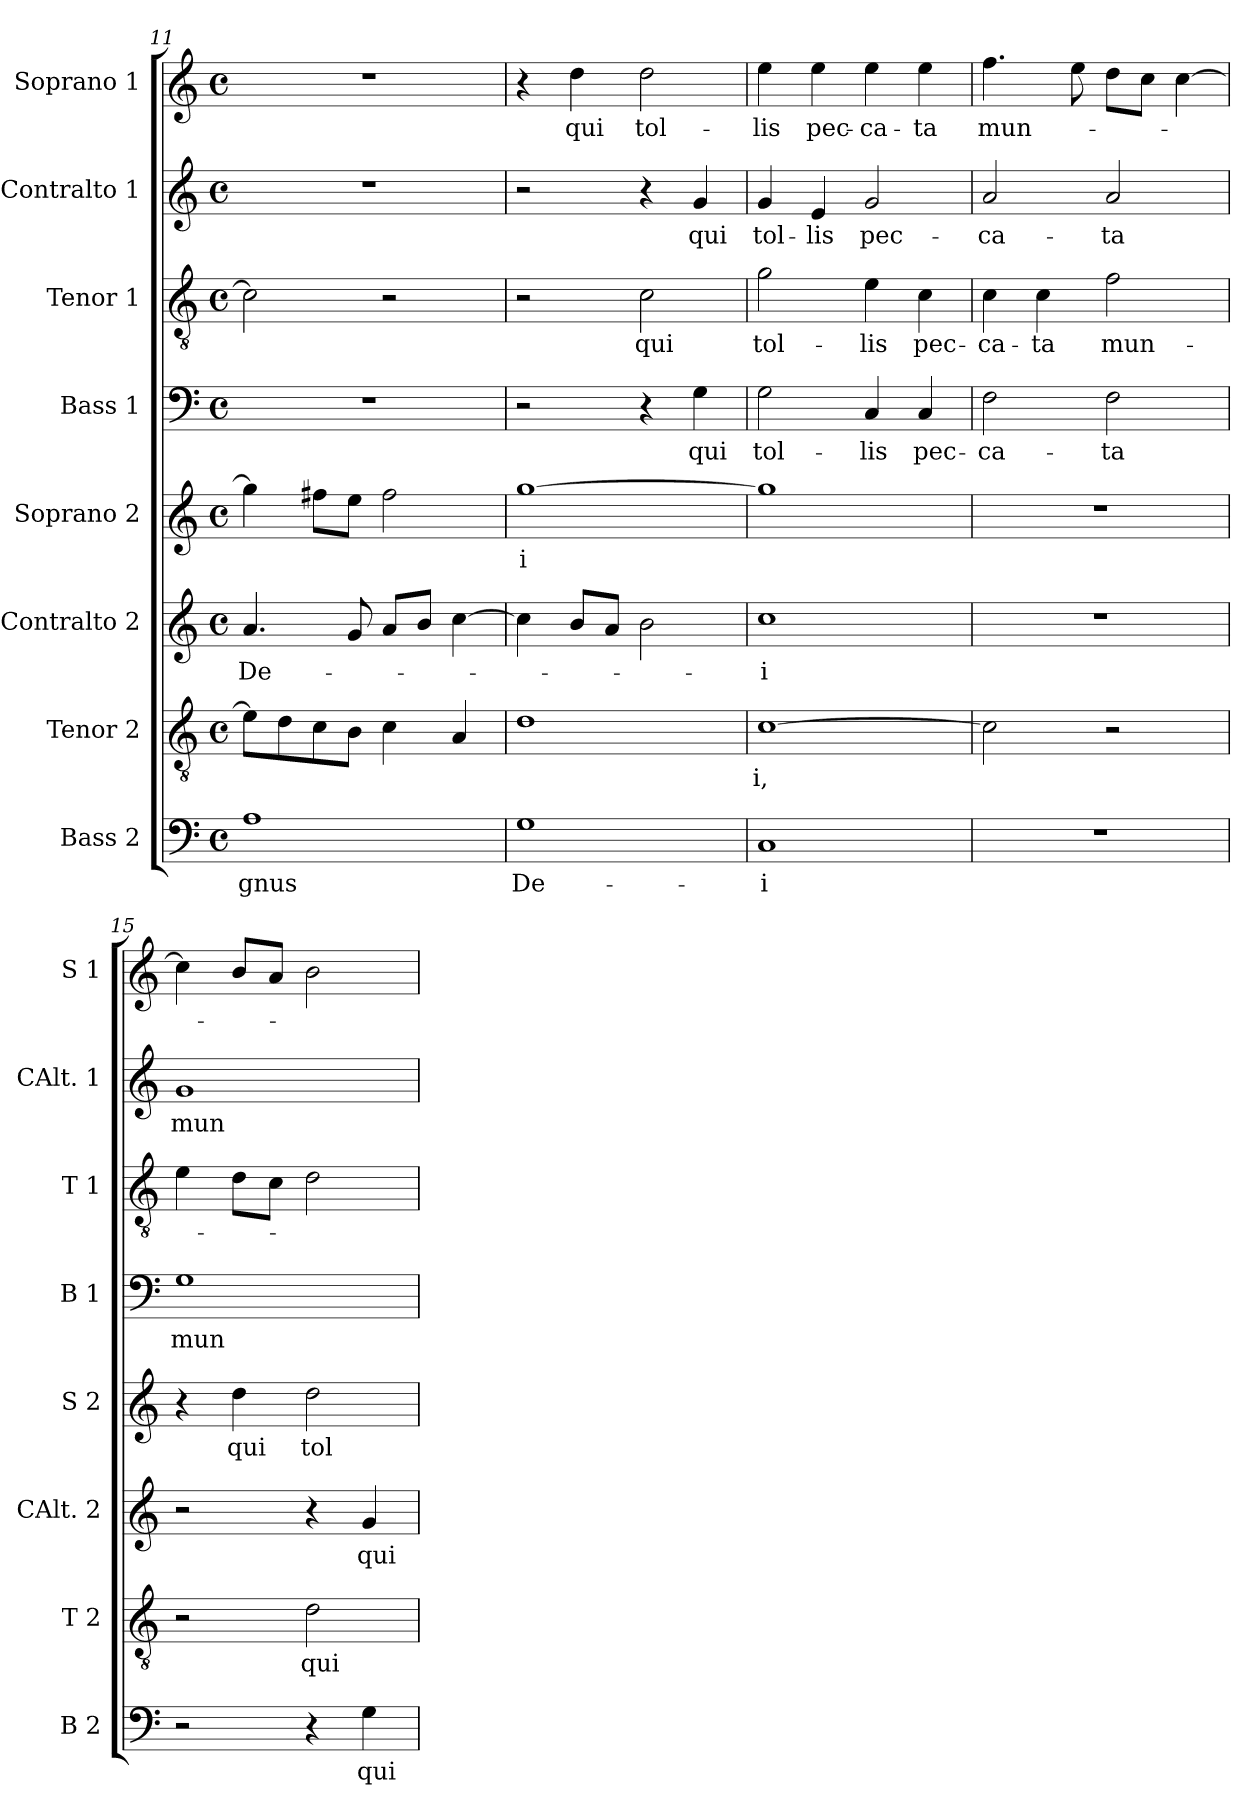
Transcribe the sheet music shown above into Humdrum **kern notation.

**kern	**text	**kern	**text	**kern	**text	**kern	**text	**kern	**text	**kern	**text	**kern	**text	**kern	**text
*part8	*part8	*part7	*part7	*part6	*part6	*part5	*part5	*part4	*part4	*part3	*part3	*part2	*part2	*part1	*part1
*staff8	*staff8	*staff7	*staff7	*staff6	*staff6	*staff5	*staff5	*staff4	*staff4	*staff3	*staff3	*staff2	*staff2	*staff1	*staff1
*I"Bass 2	*	*I"Tenor 2	*	*I"Contralto 2	*	*I"Soprano 2	*	*I"Bass 1	*	*I"Tenor 1	*	*I"Contralto 1	*	*I"Soprano 1	*
*I'B 2	*	*I'T 2	*	*I'CAlt. 2	*	*I'S 2	*	*I'B 1	*	*I'T 1	*	*I'CAlt. 1	*	*I'S 1	*
!!LO:PB:g=z
*clefF4	*	*clefGv2	*	*clefG2	*	*clefG2	*	*clefF4	*	*clefGv2	*	*clefG2	*	*clefG2	*
*k[]	*	*k[]	*	*k[]	*	*k[]	*	*k[]	*	*k[]	*	*k[]	*	*k[]	*
*C:	*	*C:	*	*C:	*	*C:	*	*C:	*	*C:	*	*C:	*	*C:	*
*M4/4	*	*M4/4	*	*M4/4	*	*M4/4	*	*M4/4	*	*M4/4	*	*M4/4	*	*M4/4	*
*met(c)	*	*met(c)	*	*met(c)	*	*met(c)	*	*met(c)	*	*met(c)	*	*met(c)	*	*met(c)	*
=11	=11	=11	=11	=11	=11	=11	=11	=11	=11	=11	=11	=11	=11	=11	=11
1A	-gnus	8e\L]	.	4.a/	De-	4gg\]	.	1r	.	2c\]	.	1r	.	1r	.
.	.	8d\	.	.	.	.	.	.	.	.	.	.	.	.	.
.	.	8c\	.	.	.	8ff#X\L	.	.	.	.	.	.	.	.	.
.	.	8B\J	.	8g/	.	8ee\J	.	.	.	.	.	.	.	.	.
.	.	4c\	.	8a/L	.	2ff#\	.	.	.	2r	.	.	.	.	.
.	.	.	.	8b/J	.	.	.	.	.	.	.	.	.	.	.
.	.	4A/	.	[4cc\	.	.	.	.	.	.	.	.	.	.	.
=12	=12	=12	=12	=12	=12	=12	=12	=12	=12	=12	=12	=12	=12	=12	=12
1G	De-	1d	.	4cc\]	.	[1gg	-i	2r	.	2r	.	2r	.	4r	.
.	.	.	.	8b/L	.	.	.	.	.	.	.	.	.	4dd\	qui
.	.	.	.	8a/J	.	.	.	.	.	.	.	.	.	.	.
.	.	.	.	2b\	.	.	.	4r	.	2c\	qui	4r	.	2dd\	tol-
.	.	.	.	.	.	.	.	4G\	qui	.	.	4g/	qui	.	.
=13	=13	=13	=13	=13	=13	=13	=13	=13	=13	=13	=13	=13	=13	=13	=13
1C	-i	[1c	-i,	1cc	-i	1gg]	.	2G\	tol-	2g\	tol-	4g/	tol-	4ee\	-lis
.	.	.	.	.	.	.	.	.	.	.	.	4e/	-lis	4ee\	pec-
.	.	.	.	.	.	.	.	4C/	-lis	4e\	-lis	2g/	pec-	4ee\	-ca-
.	.	.	.	.	.	.	.	4C/	pec-	4c\	pec-	.	.	4ee\	-ta
=14	=14	=14	=14	=14	=14	=14	=14	=14	=14	=14	=14	=14	=14	=14	=14
1r	.	2c\]	.	1r	.	1r	.	2F\	-ca-	4c\	-ca-	2a/	-ca-	4.ff\	mun-
.	.	.	.	.	.	.	.	.	.	4c\	-ta	.	.	.	.
.	.	.	.	.	.	.	.	.	.	.	.	.	.	8ee\	.
.	.	2r	.	.	.	.	.	2F\	-ta	2f\	mun-	2a/	-ta	8dd\L	.
.	.	.	.	.	.	.	.	.	.	.	.	.	.	8cc\J	.
.	.	.	.	.	.	.	.	.	.	.	.	.	.	[4cc\	.
=15	=15	=15	=15	=15	=15	=15	=15	=15	=15	=15	=15	=15	=15	=15	=15
2r	.	2r	.	2r	.	4r	.	1G	mun-	4e\	.	1g	mun-	4cc\]	.
.	.	.	.	.	.	4dd\	qui	.	.	8d\L	.	.	.	8b/L	.
.	.	.	.	.	.	.	.	.	.	8c\J	.	.	.	8a/J	.
4r	.	2d\	qui	4r	.	2dd\	tol-	.	.	2d\	.	.	.	2b\	.
4G\	qui	.	.	4g/	qui-	.	.	.	.	.	.	.	.	.	.
=	=	=	=	=	=	=	=	=	=	=	=	=	=	=	=
*-	*-	*-	*-	*-	*-	*-	*-	*-	*-	*-	*-	*-	*-	*-	*-
